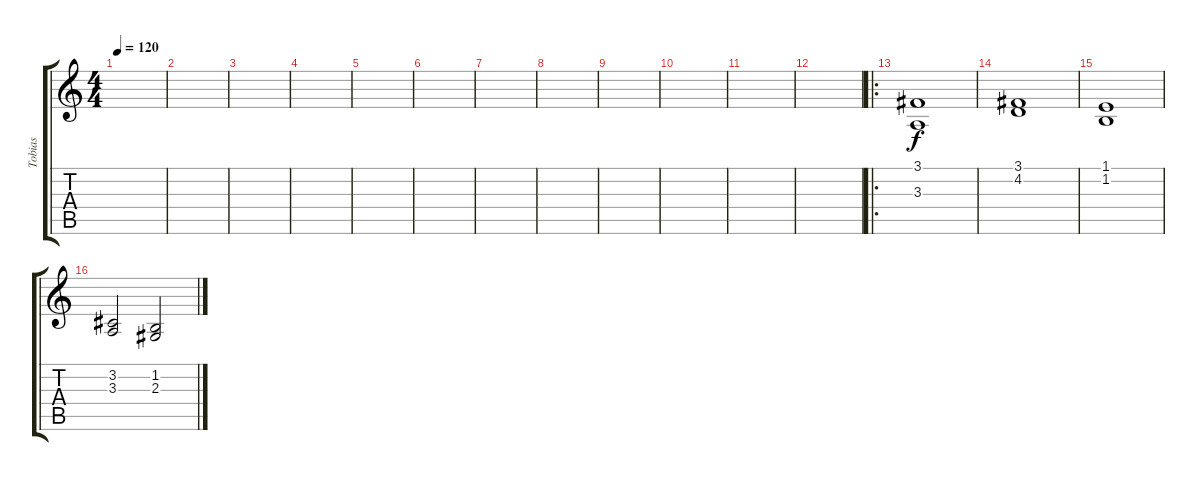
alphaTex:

\track ("Tobias" "Tobias") {instrument stringensemble1}
\staff {score tabs}
\tuning (Eb4 Bb3 Gb3 Db3 Ab2 Eb2) {hide}
\ts (4 4)
\tempo 120
\clef g2
\ks c
|
|
|
|
|
|
|
|
|
|
|
|
\ro
(3.1 3.3).1 |
(3.1 4.2).1 |
(1.1 1.2).1 |
(3.2 3.3).2 (1.2 2.3).2
